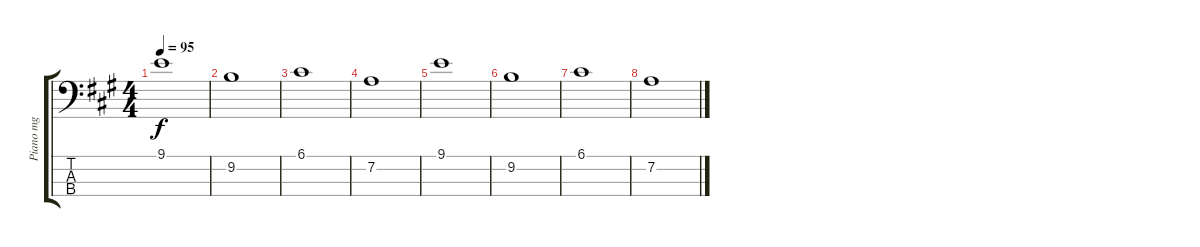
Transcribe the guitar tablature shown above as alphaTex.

\track ("Piano mg" "Piano mg") {instrument electricbassfinger}
\staff {score tabs}
\tuning (G2 D2 A1 E1) {hide}
\ts (4 4)
\tempo 95
\clef f4
\ks a
9.1.1{dy f} |
9.2.1 |
6.1.1 |
7.2.1 |
9.1.1 |
9.2.1 |
6.1.1 |
7.2.1
